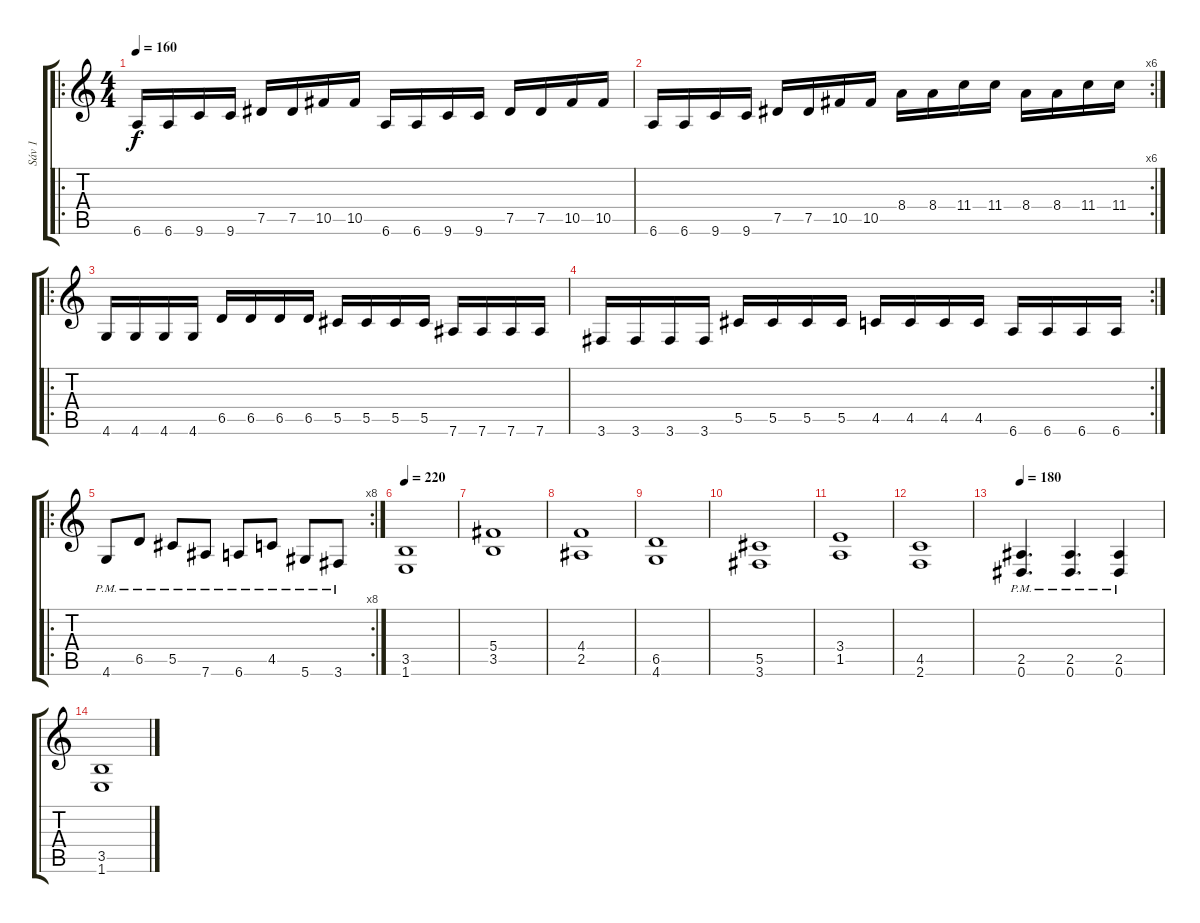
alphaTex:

\track ("Sáv 1" "Sáv 1") {instrument overdrivenguitar}
\staff {score tabs}
\tuning (Eb4 Bb3 Gb3 Db3 Ab2 Eb2) {hide}
\ro
\ts (4 4)
\tempo 160
\clef g2
\ks c
6.6.16{dy f} 6.6.16 9.6.16 9.6.16 7.5.16 7.5.16 10.5.16 10.5.16 6.6.16 6.6.16 9.6.16 9.6.16 7.5.16 7.5.16 10.5.16 10.5.16 |
\rc 6
6.6.16 6.6.16 9.6.16 9.6.16 7.5.16 7.5.16 10.5.16 10.5.16 8.4.16 8.4.16 11.4.16 11.4.16 8.4.16 8.4.16 11.4.16 11.4.16 |
\ro
4.6.16 4.6.16 4.6.16 4.6.16 6.5.16 6.5.16 6.5.16 6.5.16 5.5.16 5.5.16 5.5.16 5.5.16 7.6.16 7.6.16 7.6.16 7.6.16 |
\rc 2
3.6.16 3.6.16 3.6.16 3.6.16 5.5.16 5.5.16 5.5.16 5.5.16 4.5.16 4.5.16 4.5.16 4.5.16 6.6.16 6.6.16 6.6.16 6.6.16 |
\ro
\rc 8
4.6{pm}.8 6.5{pm}.8 5.5{pm}.8 7.6{pm}.8 6.6{pm}.8 4.5{pm}.8 5.6{pm}.8 3.6{pm}.8 |
\tempo 220
(3.5 1.6).1 |
(5.4 3.5).1 |
(4.4 2.5).1 |
(6.5 4.6).1 |
(5.5 3.6).1 |
(3.4 1.5).1 |
(4.5 2.6).1 |
\tempo 180
(2.5{pm} 0.6{pm}).4{d} (2.5{pm} 0.6{pm}).4{d} (2.5{pm} 0.6{pm}).4 |
(3.5 1.6).1
